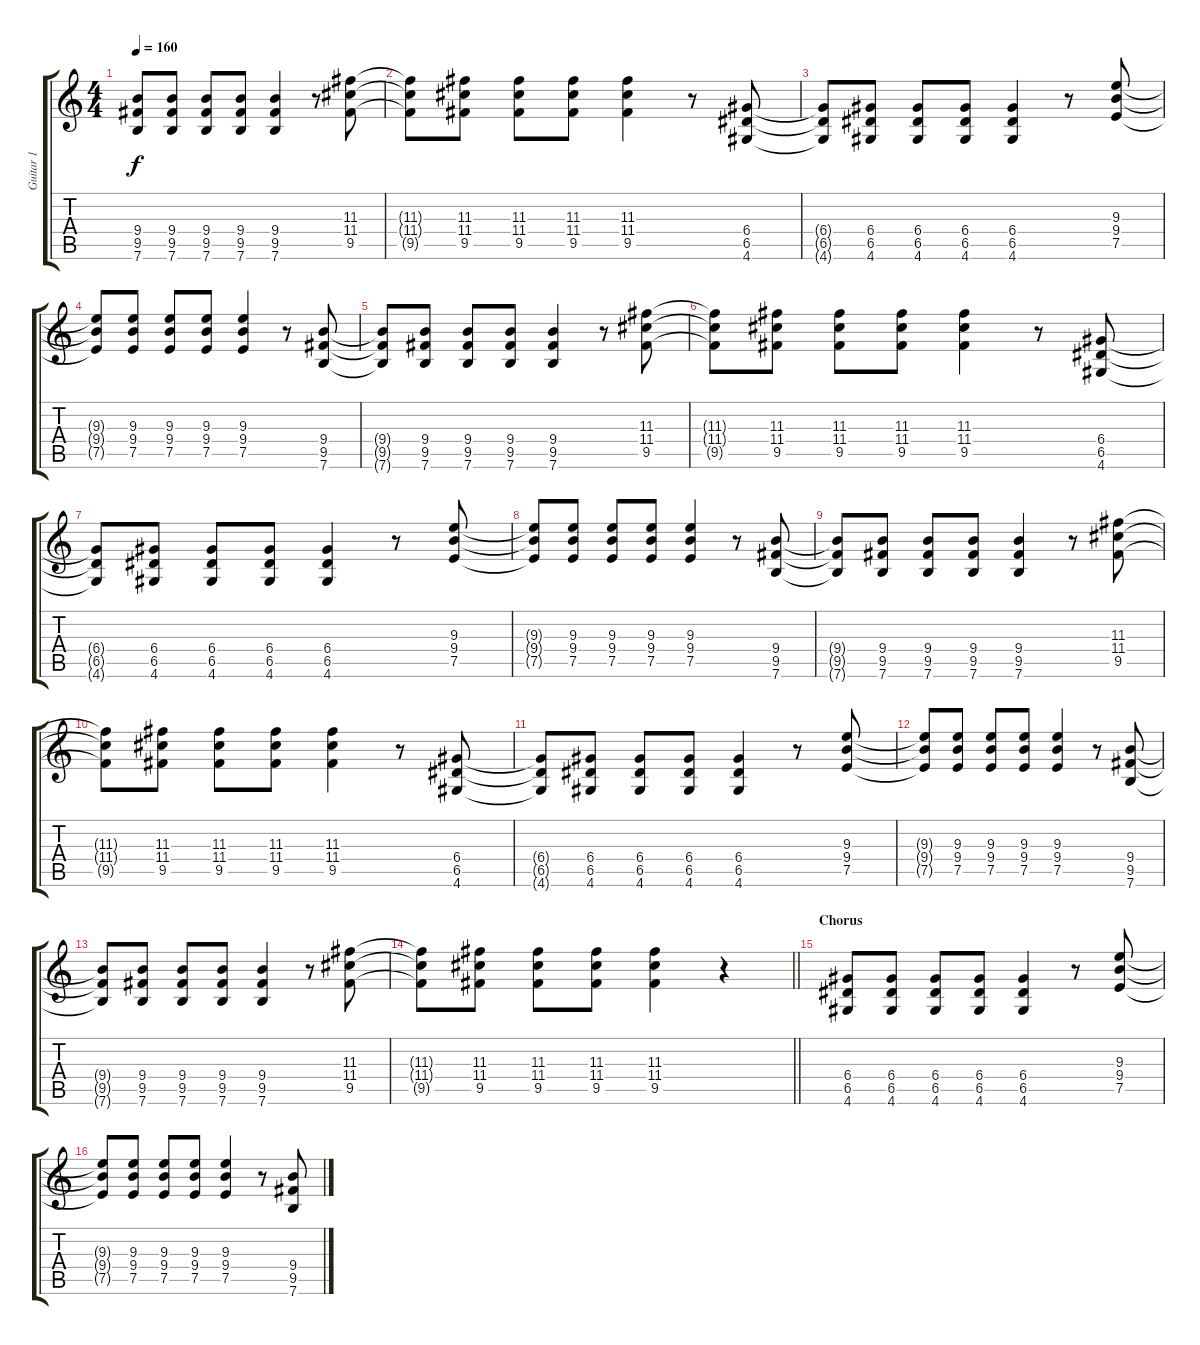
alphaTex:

\track ("Guitar 1" "Guitar 1") {instrument distortionguitar}
\staff {score tabs}
\tuning (E4 B3 G3 D3 A2 E2) {hide}
\ts (4 4)
\tempo 160
\clef g2
\ks c
(9.4{t} 9.5{t} 7.6{t}).8{dy f} (9.4 9.5 7.6).8 (9.4 9.5 7.6).8 (9.4 9.5 7.6).8 (9.4 9.5 7.6).4 r.8 (11.3 11.4 9.5).8 |
(11.3{t} 11.4{t} 9.5{t}).8 (11.3 11.4 9.5).8 (11.3 11.4 9.5).8 (11.3 11.4 9.5).8 (11.3 11.4 9.5).4 r.8 (6.4 6.5 4.6).8 |
(6.4{t} 6.5{t} 4.6{t}).8 (6.4 6.5 4.6).8 (6.4 6.5 4.6).8 (6.4 6.5 4.6).8 (6.4 6.5 4.6).4 r.8 (9.3 9.4 7.5).8 |
(9.3{t} 9.4{t} 7.5{t}).8 (9.3 9.4 7.5).8 (9.3 9.4 7.5).8 (9.3 9.4 7.5).8 (9.3 9.4 7.5).4 r.8 (9.4 9.5 7.6).8 |
(9.4{t} 9.5{t} 7.6{t}).8 (9.4 9.5 7.6).8 (9.4 9.5 7.6).8 (9.4 9.5 7.6).8 (9.4 9.5 7.6).4 r.8 (11.3 11.4 9.5).8 |
(11.3{t} 11.4{t} 9.5{t}).8 (11.3 11.4 9.5).8 (11.3 11.4 9.5).8 (11.3 11.4 9.5).8 (11.3 11.4 9.5).4 r.8 (6.4 6.5 4.6).8 |
(6.4{t} 6.5{t} 4.6{t}).8 (6.4 6.5 4.6).8 (6.4 6.5 4.6).8 (6.4 6.5 4.6).8 (6.4 6.5 4.6).4 r.8 (9.3 9.4 7.5).8 |
(9.3{t} 9.4{t} 7.5{t}).8 (9.3 9.4 7.5).8 (9.3 9.4 7.5).8 (9.3 9.4 7.5).8 (9.3 9.4 7.5).4 r.8 (9.4 9.5 7.6).8 |
(9.4{t} 9.5{t} 7.6{t}).8 (9.4 9.5 7.6).8 (9.4 9.5 7.6).8 (9.4 9.5 7.6).8 (9.4 9.5 7.6).4 r.8 (11.3 11.4 9.5).8 |
(11.3{t} 11.4{t} 9.5{t}).8 (11.3 11.4 9.5).8 (11.3 11.4 9.5).8 (11.3 11.4 9.5).8 (11.3 11.4 9.5).4 r.8 (6.4 6.5 4.6).8 |
(6.4{t} 6.5{t} 4.6{t}).8 (6.4 6.5 4.6).8 (6.4 6.5 4.6).8 (6.4 6.5 4.6).8 (6.4 6.5 4.6).4 r.8 (9.3 9.4 7.5).8 |
(9.3{t} 9.4{t} 7.5{t}).8 (9.3 9.4 7.5).8 (9.3 9.4 7.5).8 (9.3 9.4 7.5).8 (9.3 9.4 7.5).4 r.8 (9.4 9.5 7.6).8 |
(9.4{t} 9.5{t} 7.6{t}).8 (9.4 9.5 7.6).8 (9.4 9.5 7.6).8 (9.4 9.5 7.6).8 (9.4 9.5 7.6).4 r.8 (11.3 11.4 9.5).8 |
\barLineRight lightlight
(11.3{t} 11.4{t} 9.5{t}).8 (11.3 11.4 9.5).8 (11.3 11.4 9.5).8 (11.3 11.4 9.5).8 (11.3 11.4 9.5).4 r.4 |
\section ("" "Chorus")
(6.4 6.5 4.6).8 (6.4 6.5 4.6).8 (6.4 6.5 4.6).8 (6.4 6.5 4.6).8 (6.4 6.5 4.6).4 r.8 (9.3 9.4 7.5).8 |
(9.3{t} 9.4{t} 7.5{t}).8 (9.3 9.4 7.5).8 (9.3 9.4 7.5).8 (9.3 9.4 7.5).8 (9.3 9.4 7.5).4 r.8 (9.4 9.5 7.6).8
